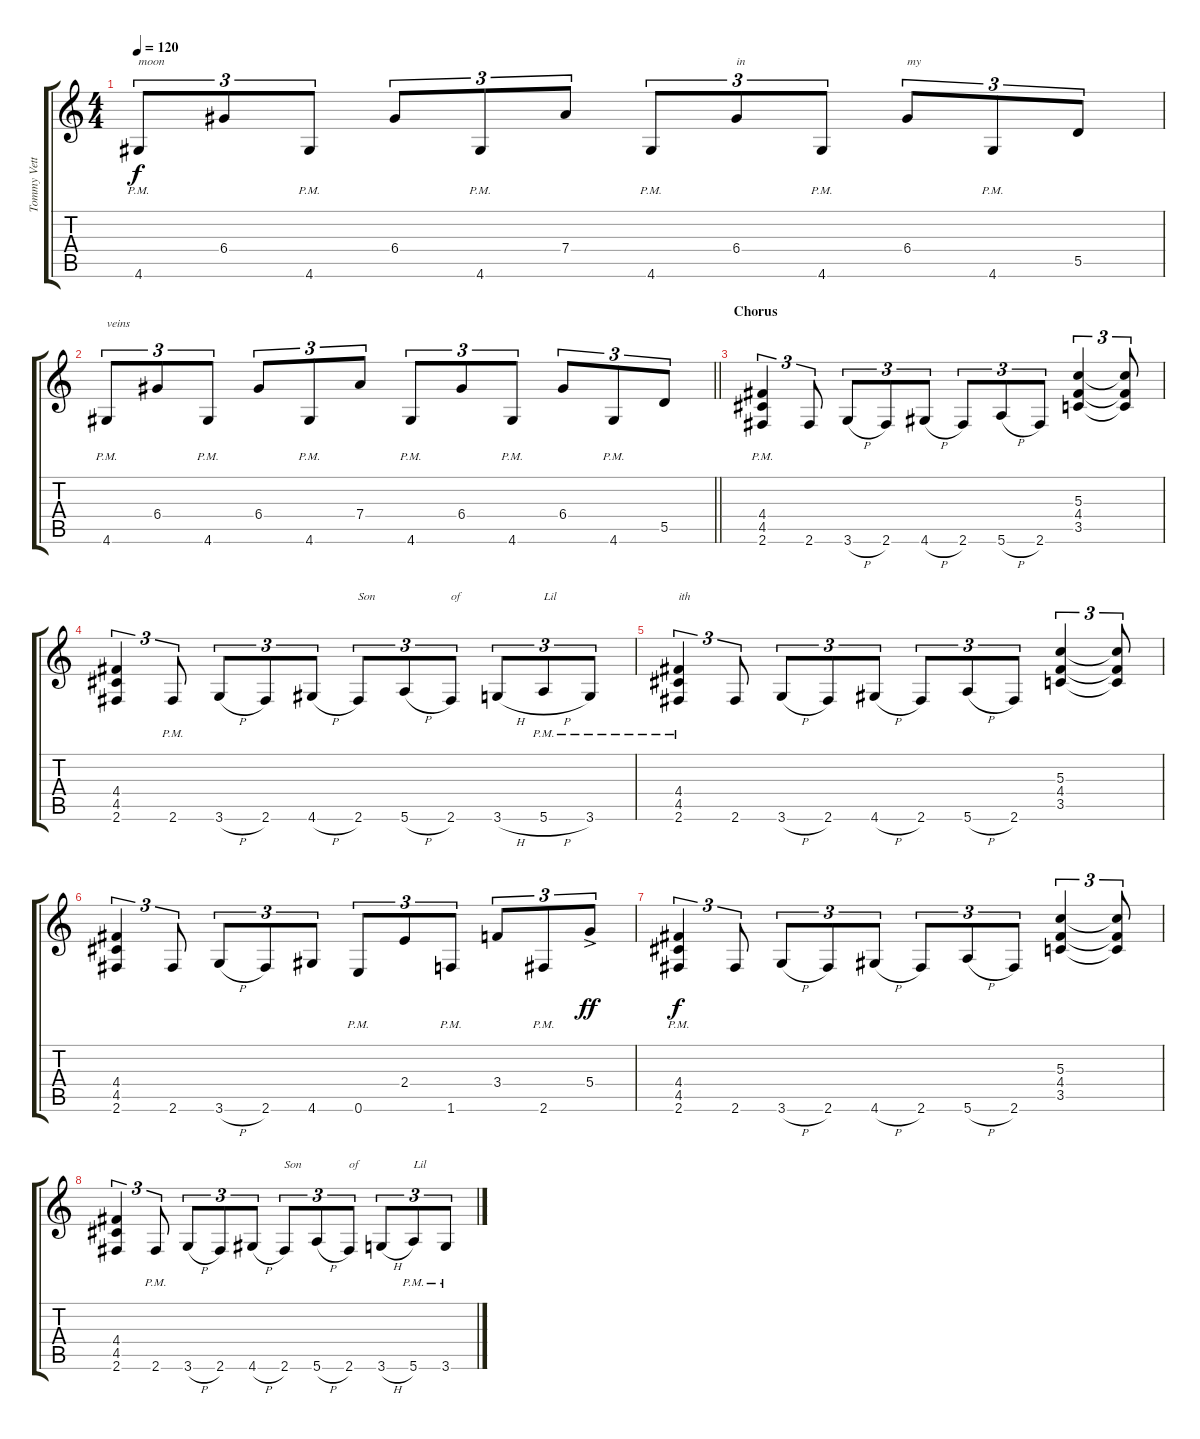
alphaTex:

\track ("Tommy Vetterli" "Tommy Vett") {instrument distortionguitar}
\staff {score tabs}
\tuning (E4 B3 G3 D3 A2 E2) {hide}
\ts (4 4)
\tempo 120
\clef g2
\ks c
4.6{pm}.8{tu (3 2) txt "moon" dy f} 6.4.8{tu (3 2)} 4.6{pm}.8{tu (3 2)} 6.4.8{tu (3 2)} 4.6{pm}.8{tu (3 2)} 7.4.8{tu (3 2)} 4.6{pm}.8{tu (3 2)} 6.4.8{tu (3 2) txt "in"} 4.6{pm}.8{tu (3 2)} 6.4.8{tu (3 2) txt "my"} 4.6{pm}.8{tu (3 2)} 5.5.8{tu (3 2)} |
\barLineRight lightlight
4.6{pm}.8{tu (3 2) txt "veins"} 6.4.8{tu (3 2)} 4.6{pm}.8{tu (3 2)} 6.4.8{tu (3 2)} 4.6{pm}.8{tu (3 2)} 7.4.8{tu (3 2)} 4.6{pm}.8{tu (3 2)} 6.4.8{tu (3 2)} 4.6{pm}.8{tu (3 2)} 6.4.8{tu (3 2)} 4.6{pm}.8{tu (3 2)} 5.5.8{tu (3 2)} |
\section ("" "Chorus")
(4.4{pm} 4.5 2.6).4{tu (3 2)} 2.6.8{tu (3 2)} 3.6{h}.8{tu (3 2)} 2.6.8{tu (3 2)} 4.6{h}.8{tu (3 2)} 2.6.8{tu (3 2)} 5.6{h}.8{tu (3 2)} 2.6.8{tu (3 2)} (5.3 4.4 3.5).4{tu (3 2)} (5.3{t} 4.4{t} 3.5{t}).8{tu (3 2)} |
(4.4 4.5 2.6).4{tu (3 2)} 2.6{pm}.8{tu (3 2)} 3.6{h}.8{tu (3 2)} 2.6.8{tu (3 2)} 4.6{h}.8{tu (3 2)} 2.6.8{tu (3 2) txt "Son"} 5.6{h}.8{tu (3 2)} 2.6.8{tu (3 2) txt "of"} 3.6{h}.8{tu (3 2)} 5.6{h pm}.8{tu (3 2) txt "Lil"} 3.6{pm}.8{tu (3 2)} |
(4.4{pm} 4.5 2.6).4{tu (3 2) txt "ith"} 2.6.8{tu (3 2)} 3.6{h}.8{tu (3 2)} 2.6.8{tu (3 2)} 4.6{h}.8{tu (3 2)} 2.6.8{tu (3 2)} 5.6{h}.8{tu (3 2)} 2.6.8{tu (3 2)} (5.3 4.4 3.5).4{tu (3 2)} (5.3{t} 4.4{t} 3.5{t}).8{tu (3 2)} |
(4.4 4.5 2.6).4{tu (3 2)} 2.6.8{tu (3 2)} 3.6{h}.8{tu (3 2)} 2.6.8{tu (3 2)} 4.6.8{tu (3 2)} 0.6{pm}.8{tu (3 2)} 2.4.8{tu (3 2)} 1.6{pm}.8{tu (3 2)} 3.4.8{tu (3 2)} 2.6{pm}.8{tu (3 2)} 5.4{ac}.8{tu (3 2) dy ff} |
(4.4{pm} 4.5 2.6).4{tu (3 2) dy f} 2.6.8{tu (3 2)} 3.6{h}.8{tu (3 2)} 2.6.8{tu (3 2)} 4.6{h}.8{tu (3 2)} 2.6.8{tu (3 2)} 5.6{h}.8{tu (3 2)} 2.6.8{tu (3 2)} (5.3 4.4 3.5).4{tu (3 2)} (5.3{t} 4.4{t} 3.5{t}).8{tu (3 2)} |
(4.4 4.5 2.6).4{tu (3 2)} 2.6{pm}.8{tu (3 2)} 3.6{h}.8{tu (3 2)} 2.6.8{tu (3 2)} 4.6{h}.8{tu (3 2)} 2.6.8{tu (3 2) txt "Son"} 5.6{h}.8{tu (3 2)} 2.6.8{tu (3 2) txt "of"} 3.6{h}.8{tu (3 2)} 5.6{pm}.8{tu (3 2) txt "Lil"} 3.6{pm}.8{tu (3 2)}
